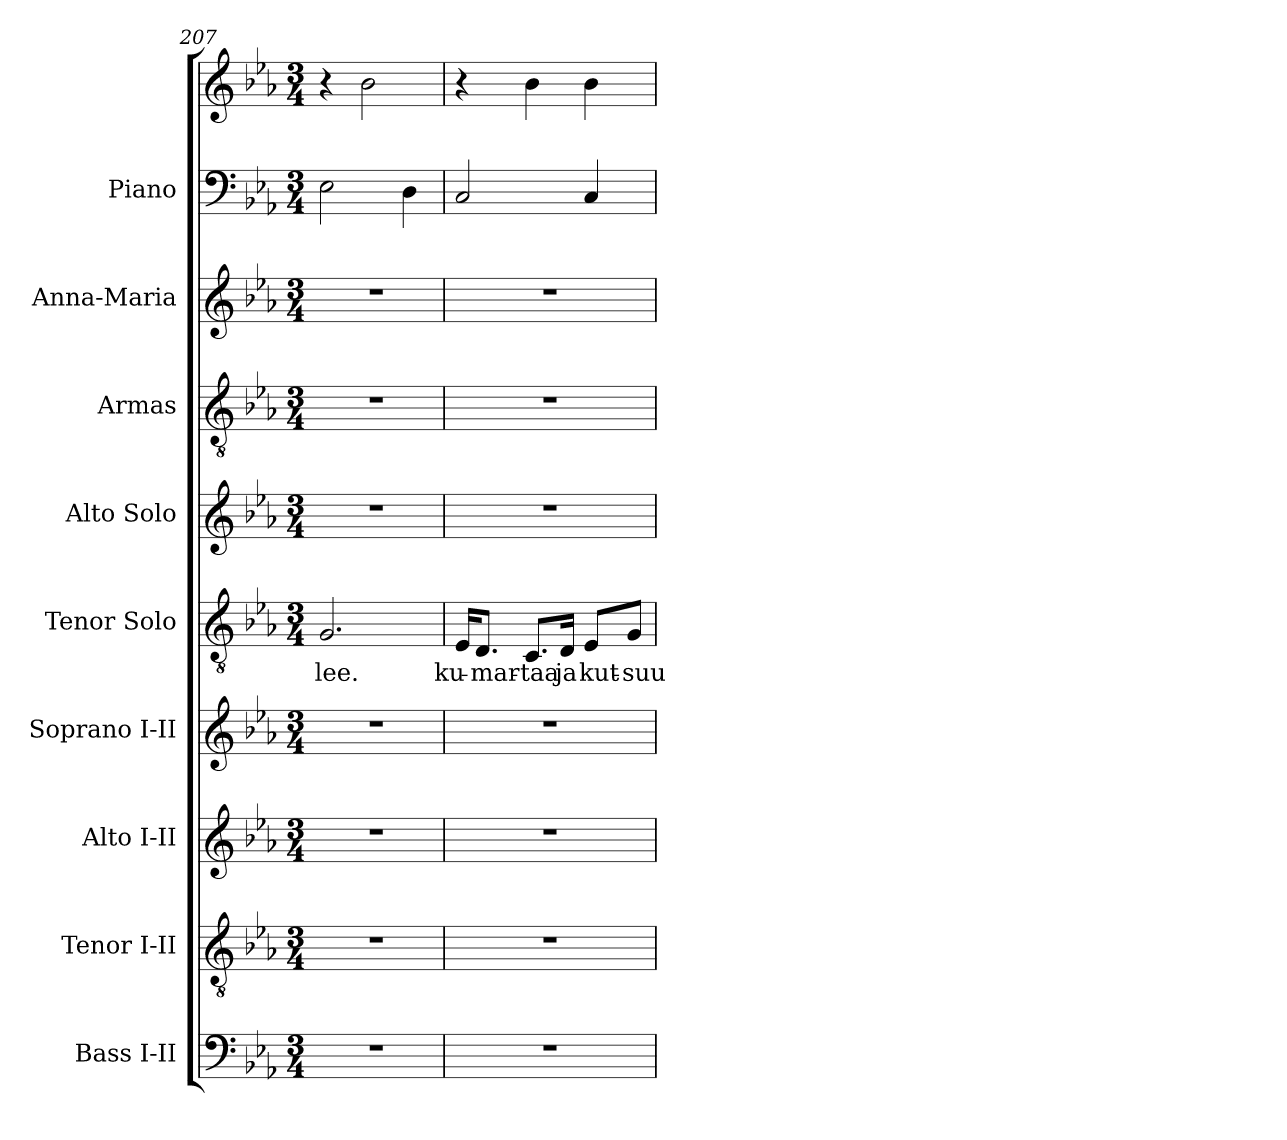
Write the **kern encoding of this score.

**kern	**kern	**kern	**kern	**kern	**text	**kern	**kern	**kern	**kern	**kern
*part9	*part8	*part7	*part6	*part5	*part5	*part4	*part3	*part2	*part1	*part1
*staff10	*staff9	*staff8	*staff7	*staff6	*staff6	*staff5	*staff4	*staff3	*staff2	*staff1
*I"Bass I-II	*I"Tenor I-II	*I"Alto I-II	*I"Soprano I-II	*I"Tenor Solo	*	*I"Alto Solo	*I"Armas	*I"Anna-Maria	*I"Piano	*
*I'B.	*I'T.	*I'A.	*I'S.	*I'T. Solo	*	*I'A. Solo	*I'Armas	*I'A-M	*I'Pno.	*
*clefF4	*clefGv2	*clefG2	*clefG2	*clefGv2	*	*clefG2	*clefGv2	*clefG2	*clefF4	*clefG2
*	*ITrd7c12	*	*	*ITrd7c12	*	*	*ITrd7c12	*	*	*
*k[b-e-a-]	*k[b-e-a-]	*k[b-e-a-]	*k[b-e-a-]	*k[b-e-a-]	*	*k[b-e-a-]	*k[b-e-a-]	*k[b-e-a-]	*k[b-e-a-]	*k[b-e-a-]
*E-:	*E-:	*E-:	*E-:	*E-:	*	*E-:	*E-:	*E-:	*E-:	*E-:
*M3/4	*M3/4	*M3/4	*M3/4	*M3/4	*	*M3/4	*M3/4	*M3/4	*M3/4	*M3/4
*MM92	*MM92	*MM92	*MM92	*MM92	*	*MM92	*MM92	*MM92	*MM92	*MM92
=207	=207	=207	=207	=207	=207	=207	=207	=207	=207	=207
!LO:N:vis=1	!LO:N:vis=1	!LO:N:vis=1	!LO:N:vis=1	!	!	!	!	!	!	!
!	!	!	!	!	!LO:LY:b:color=#000000	!LO:N:vis=1	!LO:N:vis=1	!LO:N:vis=1	!	!
2.r	2.r	2.r	2.r	2.GGi/	-lee.	2.r	2.r	2.r	2E-i\	4r
.	.	.	.	.	.	.	.	.	.	2b-i\
.	.	.	.	.	.	.	.	.	4Di\	.
=208	=208	=208	=208	=208	=208	=208	=208	=208	=208	=208
!LO:N:vis=1	!LO:N:vis=1	!LO:N:vis=1	!LO:N:vis=1	!	!	!	!	!	!	!
!	!	!	!	!	!LO:LY:b:color=#000000	!LO:N:vis=1	!LO:N:vis=1	!LO:N:vis=1	!	!
2.r	2.r	2.r	2.r	16EE-i/KL	ku-	2.r	2.r	2.r	2Ci/	4r
!	!	!	!	!	!LO:LY:b:color=#000000	!	!	!	!	!
.	.	.	.	8.DDi/J	-mar-	.	.	.	.	.
!	!	!	!	!	!LO:LY:b:color=#000000	!	!	!	!	!
.	.	.	.	8.CCi/L	-taa	.	.	.	.	4b-i\
!	!	!	!	!	!LO:LY:b:color=#000000	!	!	!	!	!
.	.	.	.	16DDi/Jk	ja	.	.	.	.	.
!	!	!	!	!	!LO:LY:b:color=#000000	!	!	!	!	!
.	.	.	.	8EE-i/L	kut-	.	.	.	4Ci/	4b-i\
!	!	!	!	!	!LO:LY:b:color=#000000	!	!	!	!	!
.	.	.	.	8GGi/J	-suu	.	.	.	.	.
=	=	=	=	=	=	=	=	=	=	=
*-	*-	*-	*-	*-	*-	*-	*-	*-	*-	*-
